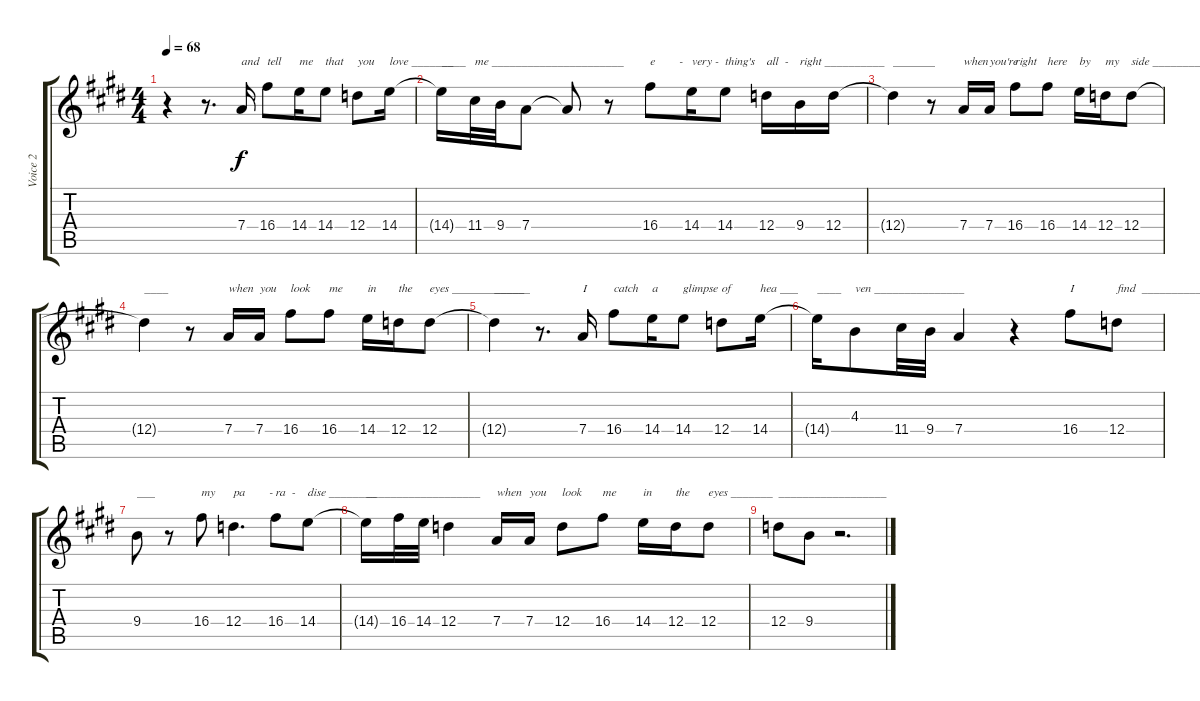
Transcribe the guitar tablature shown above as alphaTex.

\track ("Voice 2" "Voice 2") {instrument acousticguitarsteel}
\staff {score tabs}
\tuning (E4 B3 G3 D3 A2 E2) {hide}
\ts (4 4)
\tempo 68
\clef g2
\ks e
r.4{dy f} r.8{d} 7.4.16{txt "and"} 16.4.8{txt "tell"} 14.4.16{txt "me"} 14.4.8{txt "that"} 12.4.8{txt "you"} 14.4.16{txt "love _______"} |
14.4{t}.16{txt "____"} 11.4.32{txt "me ______________________"} 9.4.32 7.4.8 7.4{t}.8 r.8 16.4.8{txt "e        -"} 14.4.16{txt "very -"} 14.4.8{txt "thing's"} 12.4.16{txt "all  -"} 9.4.16{txt "right __________"} 12.4.16 |
12.4{t}.4{txt "_______"} r.8 7.4.16{txt "when"} 7.4.16{txt "you're"} 16.4.8{txt "right"} 16.4.8{txt "here"} 14.4.16{txt "by"} 12.4.16{txt "my"} 12.4.8{txt "side ___________"} |
12.4{t}.4{txt "____"} r.8 7.4.16{txt "when"} 7.4.16{txt "you"} 16.4.8{txt "look"} 16.4.8{txt "me"} 14.4.16{txt "in"} 12.4.16{txt "the"} 12.4.8{txt "eyes _____________"} |
12.4{t}.4{txt "_____"} r.8{d} 7.4.16{txt "I"} 16.4.8{txt "catch"} 14.4.16{txt "a"} 14.4.8{txt "glimpse"} 12.4.8{txt "of"} 14.4.16{txt "hea ___"} |
14.4{t}.16{txt "____"} 4.3.8{txt "ven _______________"} 11.4.32 9.4.32 7.4.4 r.4 16.4.8{txt "I"} 12.4.8{txt "find  _____________"} |
9.4.8{txt "___"} r.8 16.4.8{txt "my"} 12.4.4{d txt "pa        - "} 16.4.8{txt "ra  -"} 14.4.8{txt "dise ________"} |
14.4{t}.16{txt "___________________"} 16.4.32 14.4.32 12.4.4 7.4.16{txt "when"} 7.4.16{txt "you"} 12.4.8{txt "look"} 16.4.8{txt "me"} 14.4.16{txt "in"} 12.4.16{txt "the"} 12.4.8{txt "eyes _______"} |
12.4.8{txt "__________________"} 9.4.8 r.2{d}
